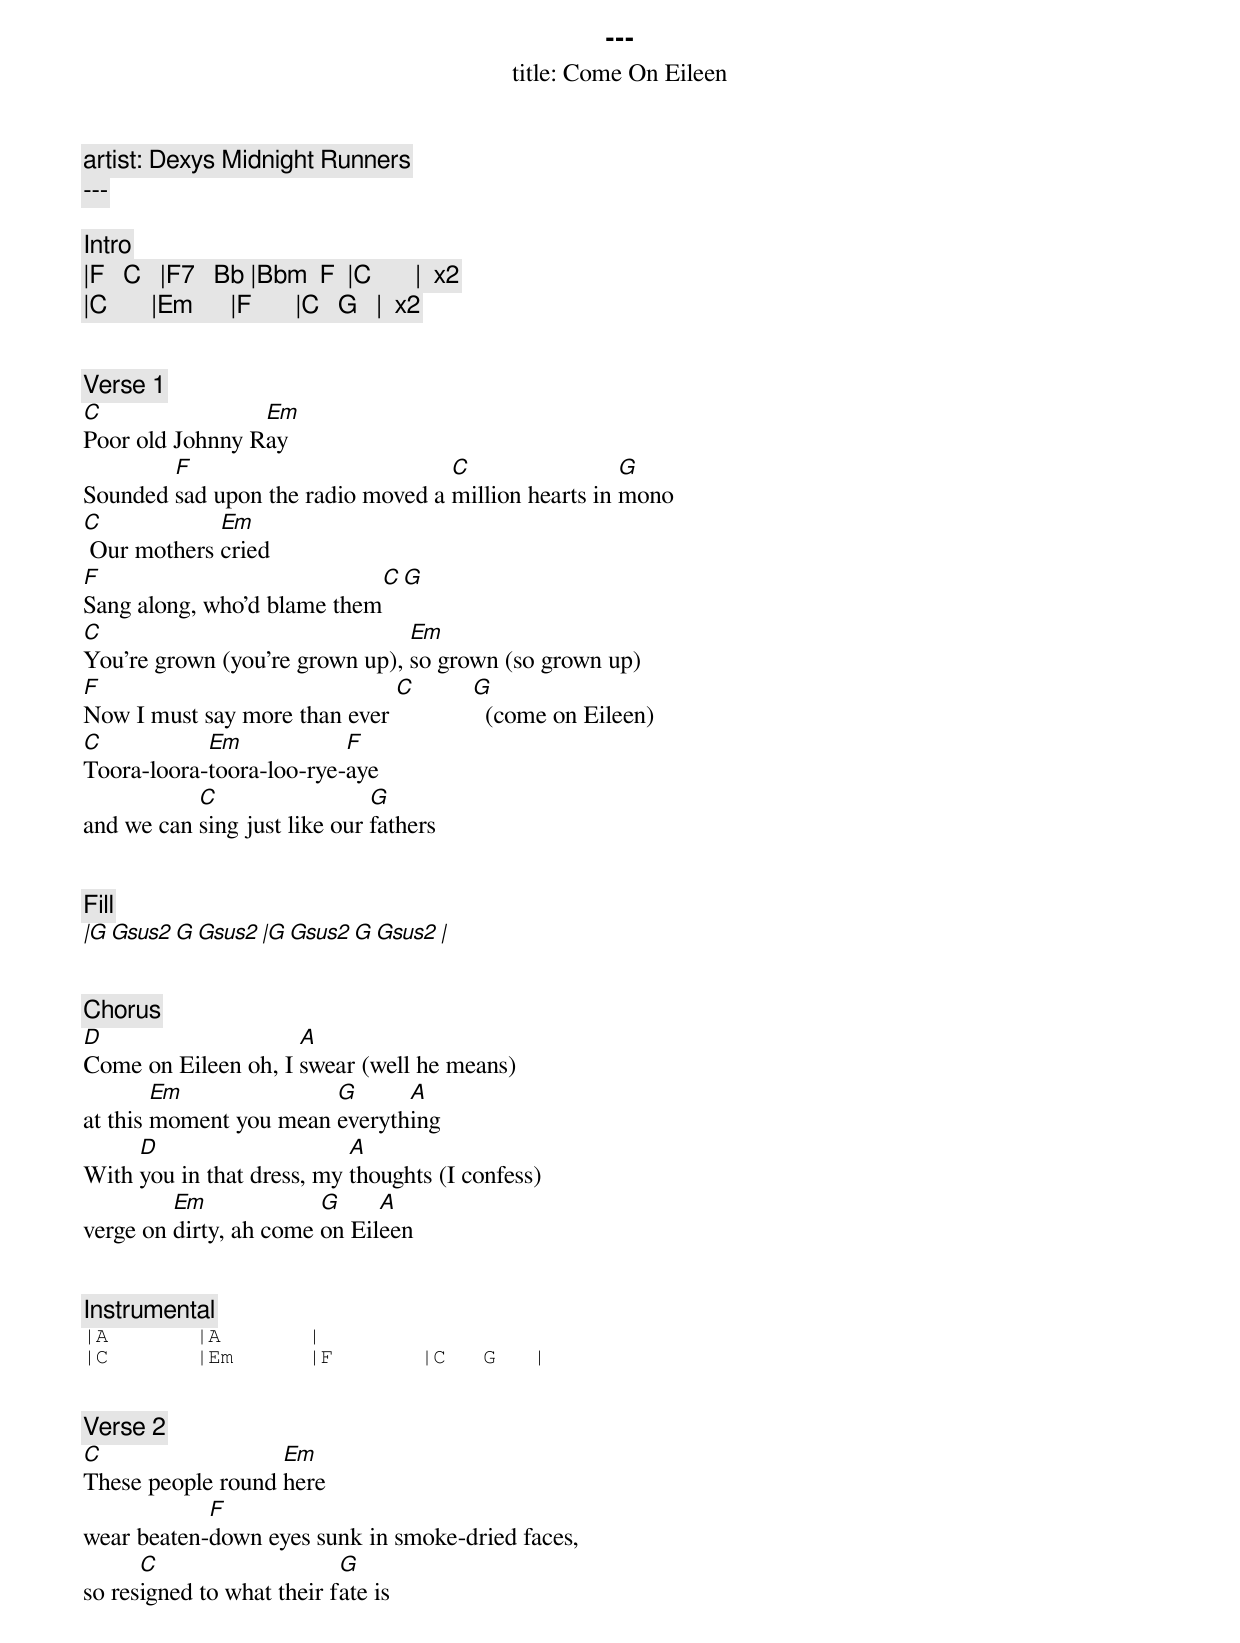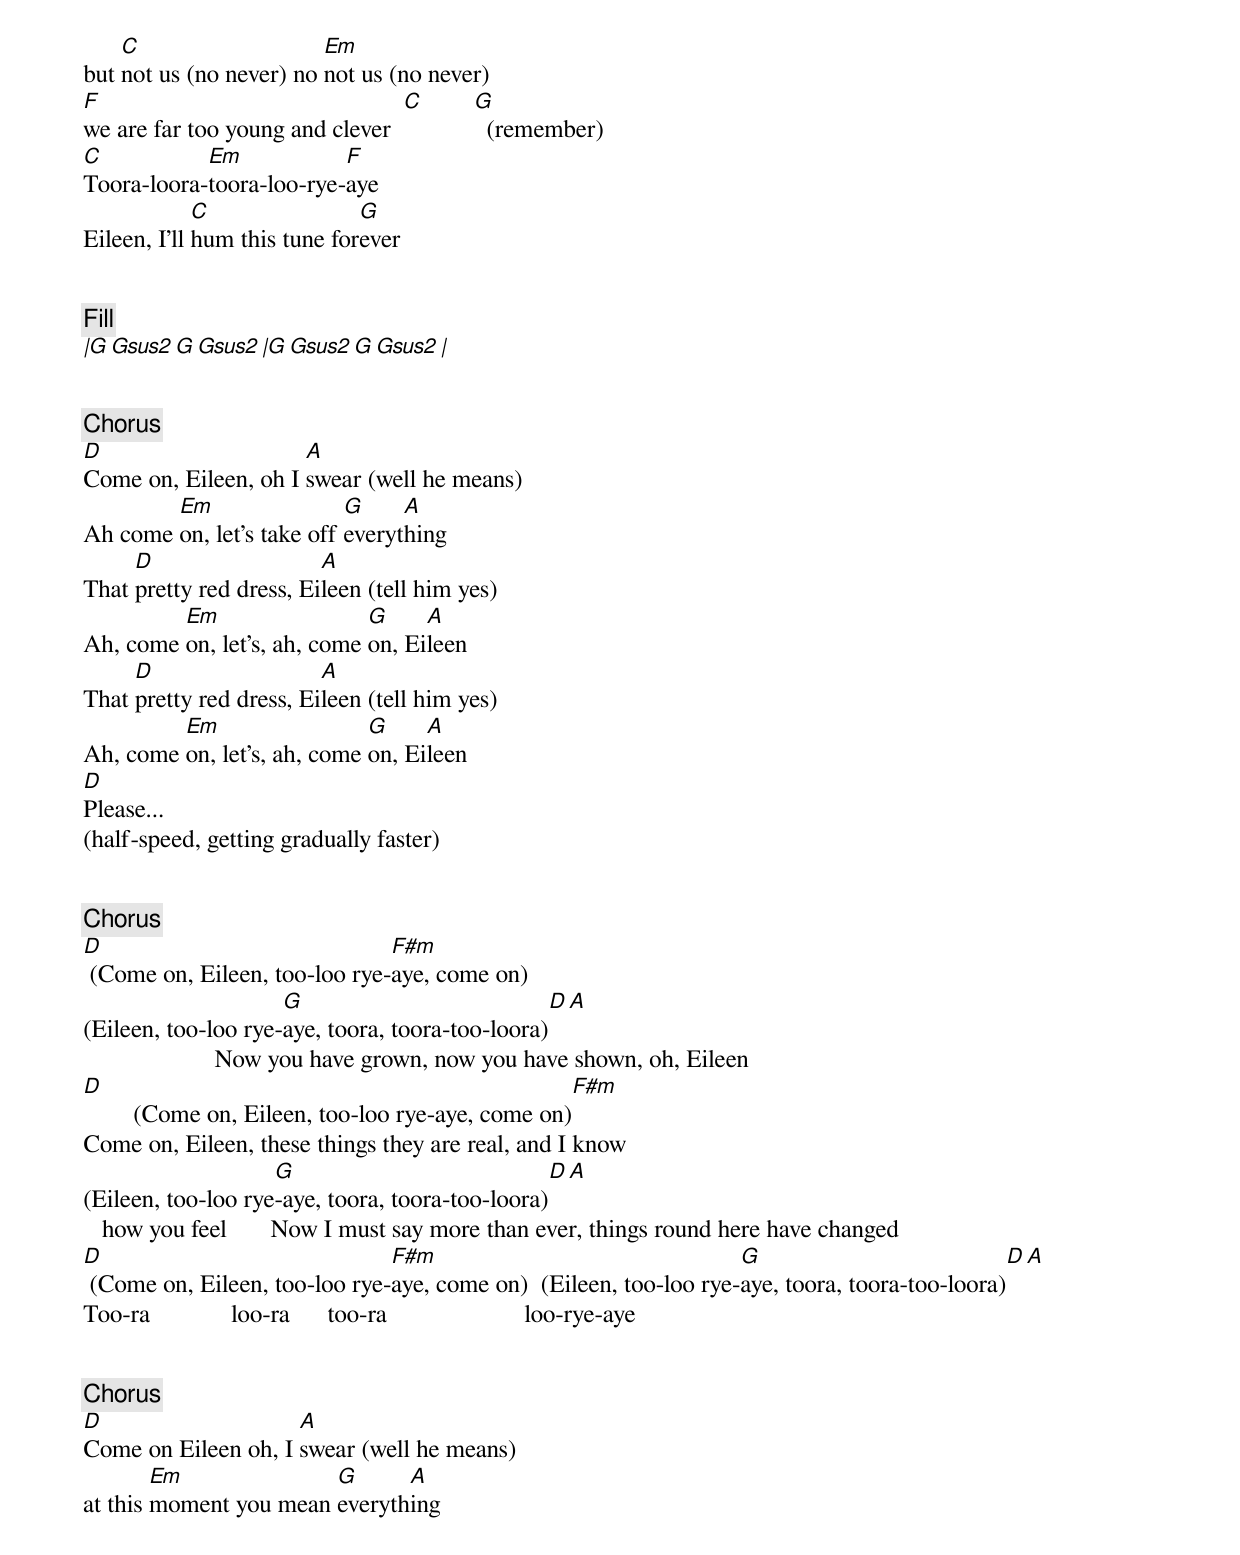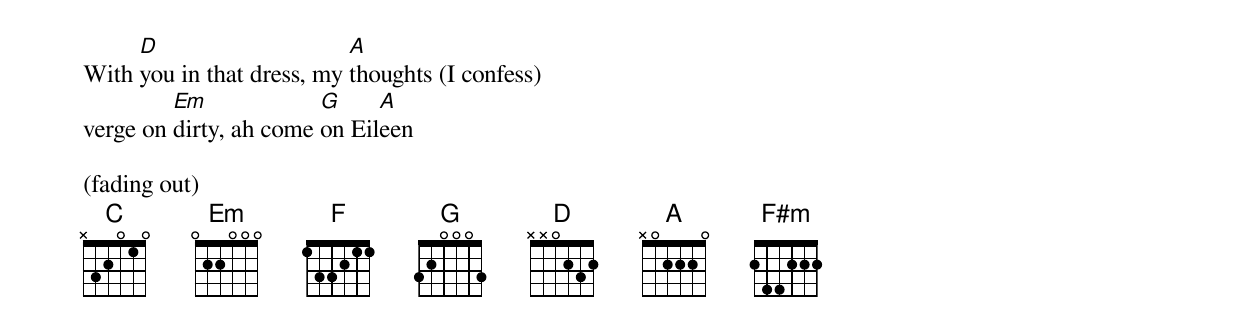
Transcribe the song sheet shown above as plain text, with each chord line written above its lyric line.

---
title: Come On Eileen
artist: Dexys Midnight Runners
---

[Intro]
|F   C   |F7   Bb |Bbm  F  |C       |  x2
|C       |Em      |F       |C   G   |  x2


[Verse 1]
C                Em
Poor old Johnny Ray
        F                          C                 G
Sounded sad upon the radio moved a million hearts in mono
C            Em
 Our mothers cried
F                             C        G
Sang along, who'd blame them
C                               Em
You're grown (you're grown up), so grown (so grown up)
F                             C        G
Now I must say more than ever            (come on Eileen)
C           Em            F
Toora-loora-toora-loo-rye-aye
           C                  G
and we can sing just like our fathers


[Fill]
|G  Gsus2  G  Gsus2  |G Gsus2   G  Gsus2  |


[Chorus]
D                    A
Come on Eileen oh, I swear (well he means)
        Em              G      A
at this moment you mean everything
     D                     A
With you in that dress, my thoughts (I confess)
         Em             G     A
verge on dirty, ah come on Eileen


[Instrumental]
|A       |A       |
|C       |Em      |F       |C   G   |


[Verse 2]
C                  Em
These people round here
            F
wear beaten-down eyes sunk in smoke-dried faces,
      C                    G
so resigned to what their fate is
    C                    Em
but not us (no never) no not us (no never)
F                                C       G
we are far too young and clever            (remember)
C           Em            F
Toora-loora-toora-loo-rye-aye
             C                G
Eileen, I'll hum this tune forever


[Fill]
|G  Gsus2  G  Gsus2  |G Gsus2   G  Gsus2  |


[Chorus]
D                     A
Come on, Eileen, oh I swear (well he means)
        Em                 G     A
Ah come on, let's take off everything
     D                   A
That pretty red dress, Eileen (tell him yes)
         Em                  G     A
Ah, come on, let's, ah, come on, Eileen
     D                   A
That pretty red dress, Eileen (tell him yes)
         Em                  G     A
Ah, come on, let's, ah, come on, Eileen
D
Please...
(half-speed, getting gradually faster)


[Chorus]
D                              F#m
 (Come on, Eileen, too-loo rye-aye, come on)
                     G                                      D       A
(Eileen, too-loo rye-aye, toora, toora-too-loora)
                     Now you have grown, now you have shown, oh, Eileen
D                                                  F#m
        (Come on, Eileen, too-loo rye-aye, come on)
Come on, Eileen, these things they are real, and I know
                    G                               D                       A
(Eileen, too-loo rye-aye, toora, toora-too-loora)
   how you feel       Now I must say more than ever, things round here have changed
D                              F#m                                 G                            D     A
 (Come on, Eileen, too-loo rye-aye, come on)  (Eileen, too-loo rye-aye, toora, toora-too-loora)
Too-ra             loo-ra      too-ra                      loo-rye-aye


[Chorus]
D                    A
Come on Eileen oh, I swear (well he means)
        Em              G      A
at this moment you mean everything
     D                     A
With you in that dress, my thoughts (I confess)
         Em             G     A
verge on dirty, ah come on Eileen

(fading out)
